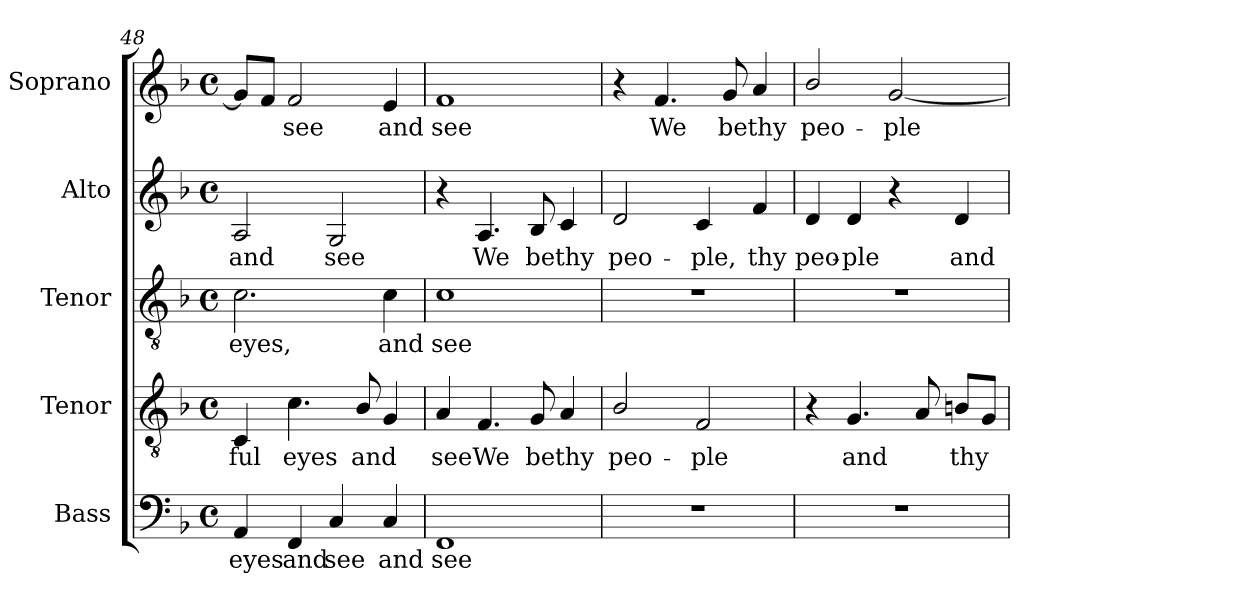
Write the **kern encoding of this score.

**kern	**text	**kern	**text	**kern	**text	**kern	**text	**kern	**text
*part5	*part5	*part4	*part4	*part3	*part3	*part2	*part2	*part1	*part1
*staff5	*staff5	*staff4	*staff4	*staff3	*staff3	*staff2	*staff2	*staff1	*staff1
*I"Bass	*	*I"Tenor	*	*I"Tenor	*	*I"Alto	*	*I"Soprano	*
*I'B.	*	*I'T.	*	*I'T.	*	*I'A.	*	*I'S.	*
*clefF4	*	*clefGv2	*	*clefGv2	*	*clefG2	*	*clefG2	*
*	*	*ITrd7c12	*	*ITrd7c12	*	*	*	*	*
*k[b-]	*	*k[b-]	*	*k[b-]	*	*k[b-]	*	*k[b-]	*
*F:	*	*F:	*	*F:	*	*F:	*	*F:	*
*M4/4	*	*M4/4	*	*M4/4	*	*M4/4	*	*M4/4	*
*met(c)	*	*met(c)	*	*met(c)	*	*met(c)	*	*met(c)	*
=48	=48	=48	=48	=48	=48	=48	=48	=48	=48
!	!LO:LY:b:color=#000000	!	!	!	!	!	!	!	!
!	!	!	!LO:LY:b:color=#000000	!	!	!	!	!	!
!	!	!	!	!	!LO:LY:b:color=#000000	!	!	!	!
!	!	!	!	!	!	!	!LO:LY:b:color=#000000	!	!
4AAi/	eyes	4CCi/	-ful	2.Ci\	eyes,	2Ai/	and	8gi/L]	.
.	.	.	.	.	.	.	.	8fi/J	.
!	!LO:LY:b:color=#000000	!	!	!	!	!	!	!	!
!	!	!	!LO:LY:b:color=#000000	!	!	!	!	!	!
!	!	!	!	!	!	!	!	!	!LO:LY:b:color=#000000
4FFi/	and	4.Ci\	eyes	.	.	.	.	2fi/	see
!	!LO:LY:b:color=#000000	!	!	!	!	!	!	!	!
!	!	!	!	!	!	!	!LO:LY:b:color=#000000	!	!
4Ci/	see	.	.	.	.	2Gi/	see	.	.
!	!	!	!LO:LY:b:color=#000000	!	!	!	!	!	!
.	.	8BB-i/	and	.	.	.	.	.	.
!	!LO:LY:b:color=#000000	!	!	!	!	!	!	!	!
!	!	!	!	!	!LO:LY:b:color=#000000	!	!	!	!
!	!	!	!	!	!	!	!	!	!LO:LY:b:color=#000000
4Ci/	and	4GGi/	.	4Ci\	and	.	.	4ei/	and
=49	=49	=49	=49	=49	=49	=49	=49	=49	=49
!	!LO:LY:b:color=#000000	!	!	!	!	!	!	!	!
!	!	!	!LO:LY:b:color=#000000	!	!	!	!	!	!
!	!	!	!	!	!LO:LY:b:color=#000000	!	!	!	!
!	!	!	!	!	!	!	!	!	!LO:LY:b:color=#000000
1FFi	see	4AAi/	see	1Ci	see	4r	.	1fi	see
!	!	!	!LO:LY:b:color=#000000	!	!	!	!	!	!
!	!	!	!	!	!	!	!LO:LY:b:color=#000000	!	!
.	.	4.FFi/	We	.	.	4.Ai/	We	.	.
!	!	!	!LO:LY:b:color=#000000	!	!	!	!	!	!
!	!	!	!	!	!	!	!LO:LY:b:color=#000000	!	!
.	.	8GGi/	be	.	.	8B-i/	be	.	.
!	!	!	!LO:LY:b:color=#000000	!	!	!	!	!	!
!	!	!	!	!	!	!	!LO:LY:b:color=#000000	!	!
.	.	4AAi/	thy	.	.	4ci/	thy	.	.
!!LO:PB:g=z
=50	=50	=50	=50	=50	=50	=50	=50	=50	=50
!	!	!	!LO:LY:b:color=#000000	!	!	!	!	!	!
!	!	!	!	!	!	!	!LO:LY:b:color=#000000	!	!
1r	.	2BB-i/	peo-	1r	.	2di/	peo-	4r	.
!	!	!	!	!	!	!	!	!	!LO:LY:b:color=#000000
.	.	.	.	.	.	.	.	4.fi/	We
!	!	!	!LO:LY:b:color=#000000	!	!	!	!	!	!
!	!	!	!	!	!	!	!LO:LY:b:color=#000000	!	!
.	.	2FFi/	-ple	.	.	4ci/	-ple,	.	.
!	!	!	!	!	!	!	!	!	!LO:LY:b:color=#000000
.	.	.	.	.	.	.	.	8gi/	be
!	!	!	!	!	!	!	!LO:LY:b:color=#000000	!	!
!	!	!	!	!	!	!	!	!	!LO:LY:b:color=#000000
.	.	.	.	.	.	4fi/	thy	4ai/	thy
=51	=51	=51	=51	=51	=51	=51	=51	=51	=51
!	!	!	!	!	!	!	!LO:LY:b:color=#000000	!	!
!	!	!	!	!	!	!	!	!	!LO:LY:b:color=#000000
1r	.	4r	.	1r	.	4di/	peo-	2b-i/	peo-
!	!	!	!LO:LY:b:color=#000000	!	!	!	!	!	!
!	!	!	!	!	!	!	!LO:LY:b:color=#000000	!	!
.	.	4.GGi/	and	.	.	4di/	-ple	.	.
!	!	!	!	!	!	!	!	!	!LO:LY:b:color=#000000
.	.	.	.	.	.	4r	.	[2gi/	-ple
.	.	8AAi/	.	.	.	.	.	.	.
!	!	!	!LO:LY:b:color=#000000	!	!	!	!	!	!
!	!	!	!	!	!	!	!LO:LY:b:color=#000000	!	!
.	.	8BBni/L	thy	.	.	4di/	and	.	.
.	.	8GGi/J	.	.	.	.	.	.	.
=	=	=	=	=	=	=	=	=	=
*-	*-	*-	*-	*-	*-	*-	*-	*-	*-
